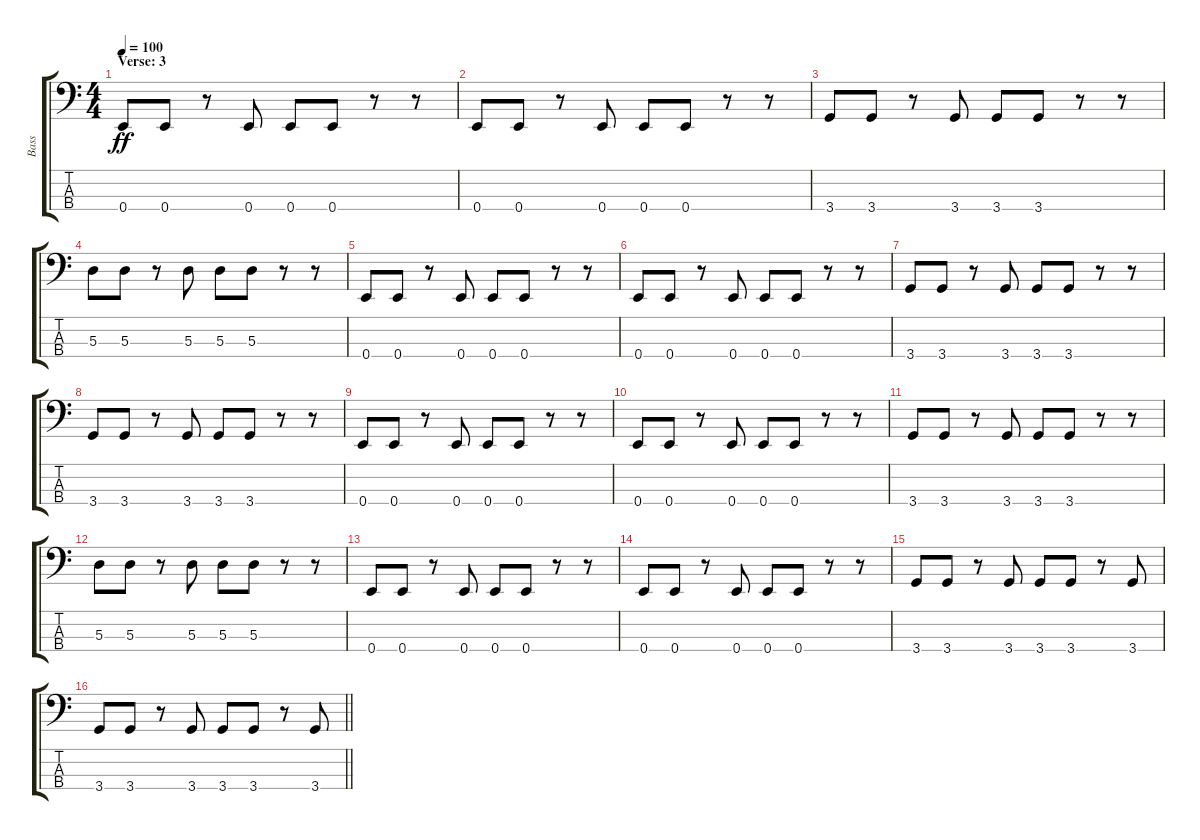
\track ("Bass" "Bass") {instrument electricbassfinger}
\staff {score tabs}
\tuning (G2 D2 A1 E1) {hide}
\ts (4 4)
\section ("" "Verse: 3")
\tempo 100
\clef f4
\ks c
0.4.8{dy ff} 0.4.8 r.8 0.4.8 0.4.8 0.4.8 r.8 r.8 |
0.4.8 0.4.8 r.8 0.4.8 0.4.8 0.4.8 r.8 r.8 |
3.4.8 3.4.8 r.8 3.4.8 3.4.8 3.4.8 r.8 r.8 |
5.3.8 5.3.8 r.8 5.3.8 5.3.8 5.3.8 r.8 r.8 |
0.4.8 0.4.8 r.8 0.4.8 0.4.8 0.4.8 r.8 r.8 |
0.4.8 0.4.8 r.8 0.4.8 0.4.8 0.4.8 r.8 r.8 |
3.4.8 3.4.8 r.8 3.4.8 3.4.8 3.4.8 r.8 r.8 |
3.4.8 3.4.8 r.8 3.4.8 3.4.8 3.4.8 r.8 r.8 |
0.4.8 0.4.8 r.8 0.4.8 0.4.8 0.4.8 r.8 r.8 |
0.4.8 0.4.8 r.8 0.4.8 0.4.8 0.4.8 r.8 r.8 |
3.4.8 3.4.8 r.8 3.4.8 3.4.8 3.4.8 r.8 r.8 |
5.3.8 5.3.8 r.8 5.3.8 5.3.8 5.3.8 r.8 r.8 |
0.4.8 0.4.8 r.8 0.4.8 0.4.8 0.4.8 r.8 r.8 |
0.4.8 0.4.8 r.8 0.4.8 0.4.8 0.4.8 r.8 r.8 |
3.4.8 3.4.8 r.8 3.4.8 3.4.8 3.4.8 r.8 3.4.8 |
\barLineRight lightlight
3.4.8 3.4.8 r.8 3.4.8 3.4.8 3.4.8 r.8 3.4.8
